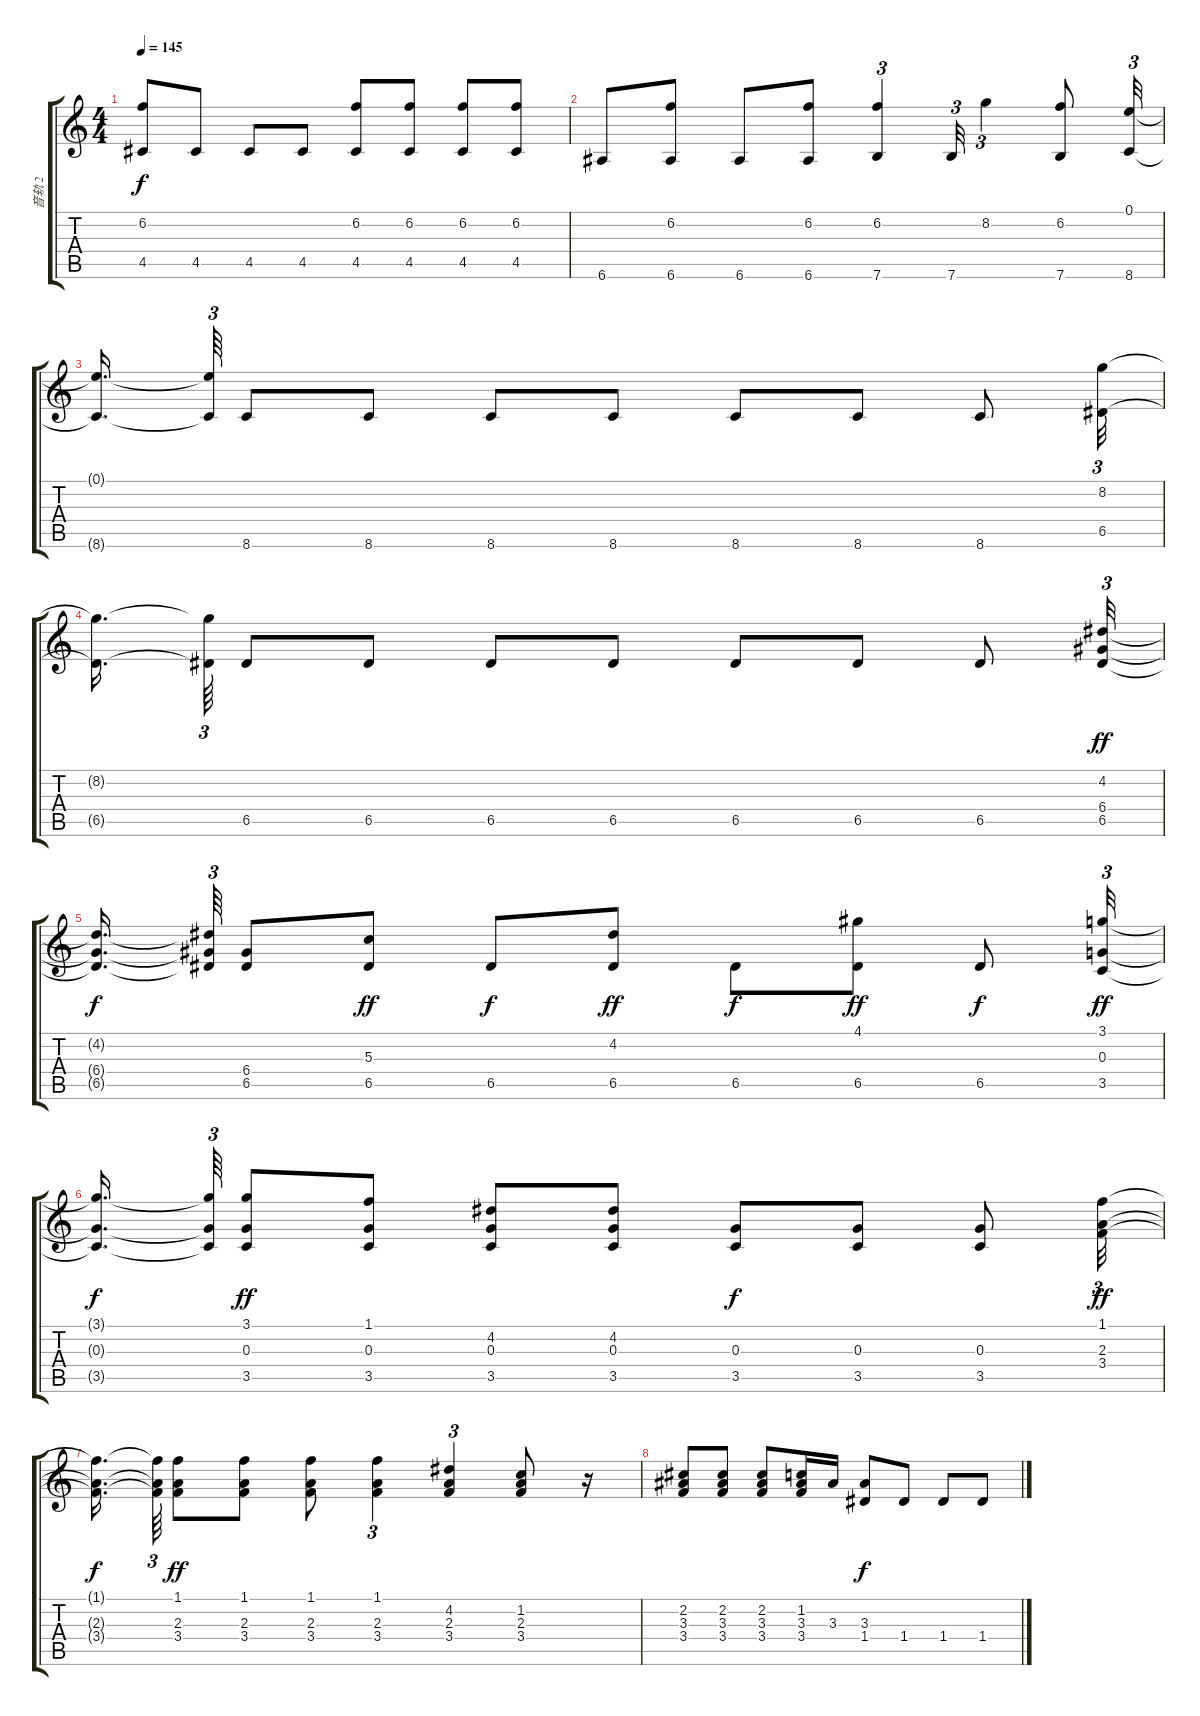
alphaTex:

\track ("音轨 2" "音轨 2") {instrument acousticguitarsteel}
\staff {score tabs}
\tuning (E4 B3 G3 D3 A2 E2) {hide}
\ts (4 4)
\tempo 145
\clef g2
\ks c
(6.2 4.5).8{dy f} 4.5.8 4.5.8 4.5.8 (6.2 4.5).8 (6.2 4.5).8 (6.2 4.5).8 (6.2 4.5).8 |
6.6.8 (6.2 6.6).8 6.6.8 (6.2 6.6).8 (6.2 7.6).4{tu (3 2)} 7.6.32{tu (3 2)} 8.2.4{tu (3 2)} (6.2 7.6).8 (0.1 8.6).32{tu (3 2)} |
(0.1{t} 8.6{t}).16{d beam splitsecondary} (0.1{t} 8.6{t}).64{tu (3 2)} 8.6.8 8.6.8 8.6.8 8.6.8 8.6.8 8.6.8 8.6.8 (8.2 6.5).32{tu (3 2)} |
(8.2{t} 6.5{t}).16{d beam splitsecondary} (8.2{t} 6.5{t}).64{tu (3 2)} 6.5.8 6.5.8 6.5.8 6.5.8 6.5.8 6.5.8 6.5.8 (4.2 6.4 6.5).32{tu (3 2) dy ff} |
(4.2{t} 6.4{t} 6.5{t}).16{d dy f beam splitsecondary} (4.2{t} 6.4{t} 6.5{t}).64{tu (3 2)} (6.4 6.5).8 (5.3 6.5).8{dy ff} 6.5.8{dy f} (4.2 6.5).8{dy ff} 6.5.8{dy f} (4.1 6.5).8{dy ff} 6.5.8{dy f} (3.1 0.3 3.5).32{tu (3 2) dy ff} |
(3.1{t} 0.3{t} 3.5{t}).16{d dy f beam splitsecondary} (3.1{t} 0.3{t} 3.5{t}).64{tu (3 2)} (3.1 0.3 3.5).8{dy ff} (1.1 0.3 3.5).8 (4.2 0.3 3.5).8 (4.2 0.3 3.5).8 (0.3 3.5).8{dy f} (0.3 3.5).8 (0.3 3.5).8 (1.1 2.3 3.4).32{tu (3 2) dy ff} |
(1.1{t} 2.3{t} 3.4{t}).16{d dy f beam splitsecondary} (1.1{t} 2.3{t} 3.4{t}).64{tu (3 2)} (1.1 2.3 3.4).8{dy ff} (1.1 2.3 3.4).8 (1.1 2.3 3.4).8 (1.1 2.3 3.4).4{tu (3 2)} (4.2 2.3 3.4).4{tu (3 2)} (1.2 2.3 3.4).8 r.16 |
(2.2 3.3 3.4).8 (2.2 3.3 3.4).8 (2.2 3.3 3.4).8 (1.2 3.3 3.4).16 3.3.16 (3.3 1.4).8{dy f} 1.4.8 1.4.8 1.4.8
